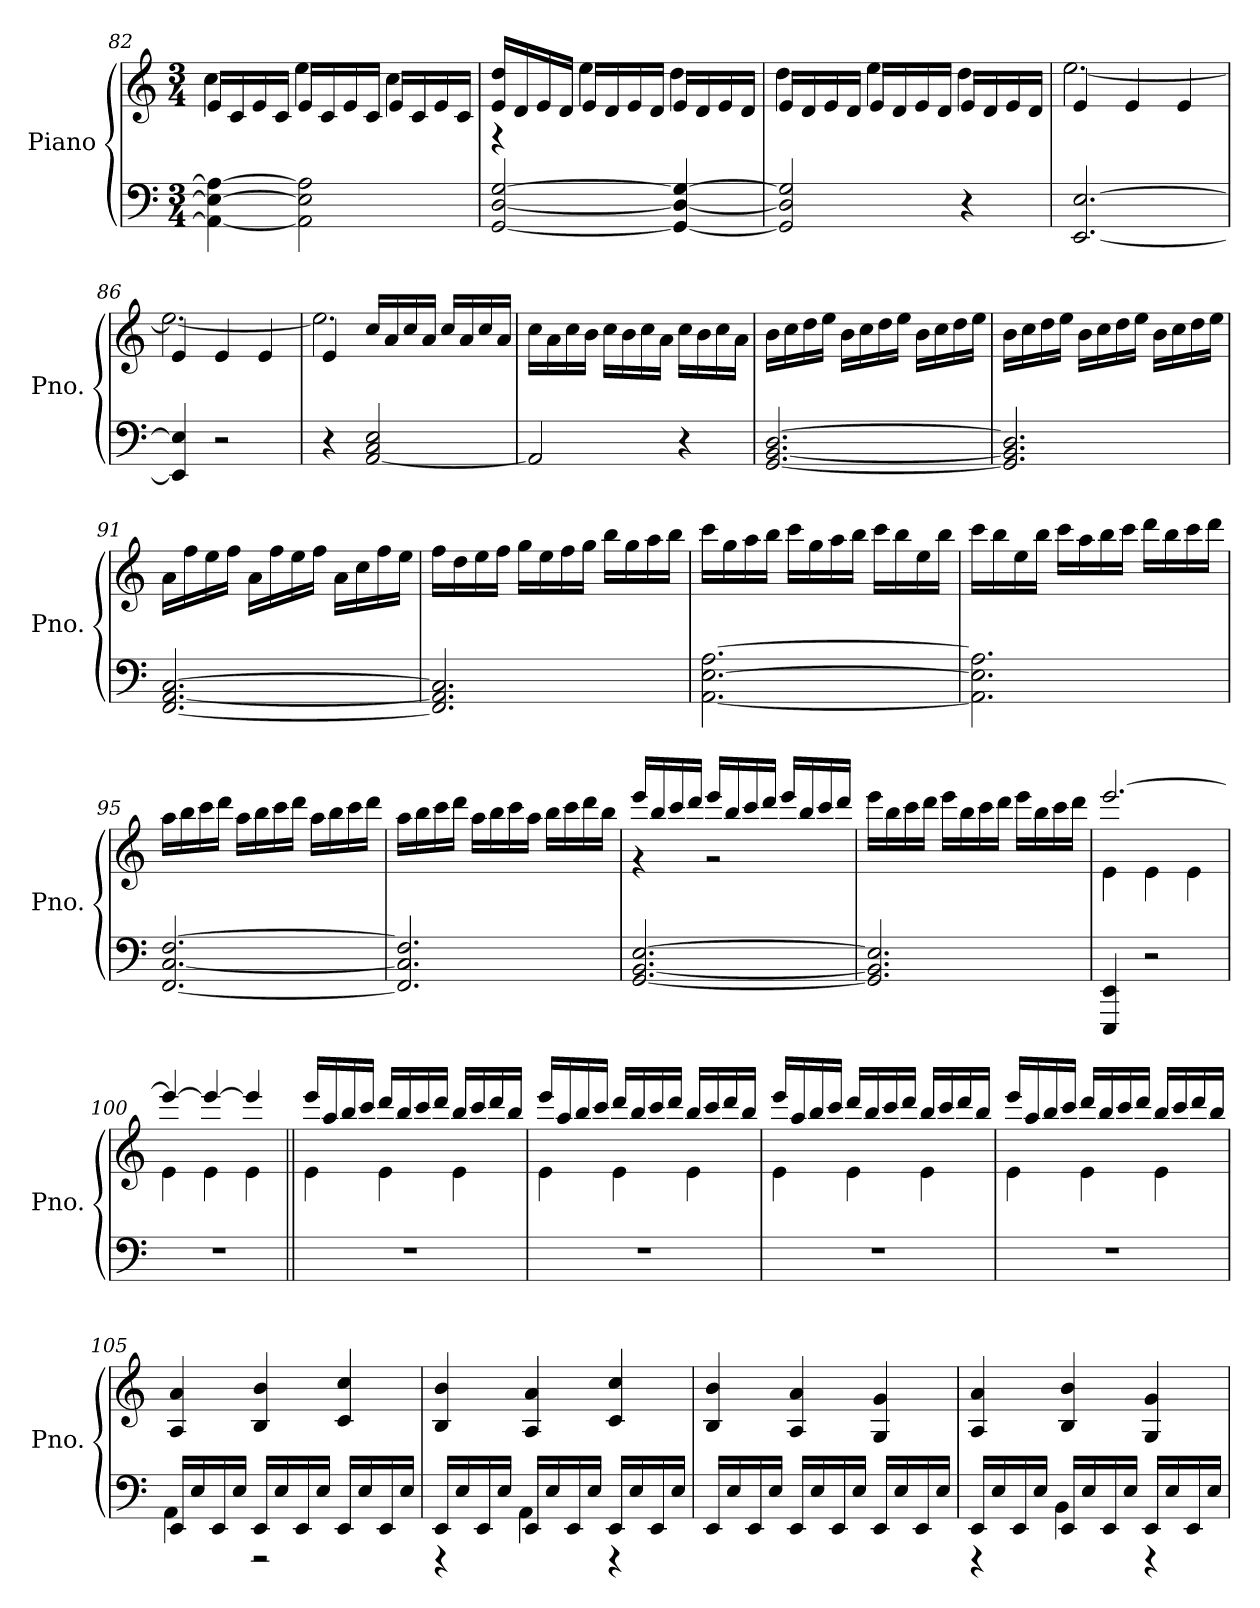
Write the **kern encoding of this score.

**kern	**kern
*part1	*part1
*staff2	*staff1
*I"Piano	*
*I'Pno.	*
*clefF4	*clefG2
*k[]	*k[]
*M3/4	*M3/4
=82	=82
*	*^
4AA\_ 4E\_ 4A\_	16e/LL	4cc\
.	16c/	.
.	16e/	.
.	16c/JJ	.
2AA\] 2E\] 2A\]	16e/LL	4ee\
.	16c/	.
.	16e/	.
.	16c/JJ	.
.	16e/LL	4cc\
.	16c/	.
.	16e/	.
.	16c/JJ	.
!!LO:LB:g=z	!!
=83	=83	=83
[2GG/ [2D/ [2G/	16e/ 16dd/LL	4r
.	16d/	.
.	16e/	.
.	16d/JJ	.
.	16e/LL	4ee\
.	16d/	.
.	16e/	.
.	16d/JJ	.
4GG/_ 4D/_ 4G/_	16e/LL	4dd\
.	16d/	.
.	16e/	.
.	16d/JJ	.
=84	=84	=84
2GG/] 2D/] 2G/]	16e/LL	4dd\
.	16d/	.
.	16e/	.
.	16d/JJ	.
.	16e/LL	4ee\
.	16d/	.
.	16e/	.
.	16d/JJ	.
4r	16e/LL	4dd\
.	16d/	.
.	16e/	.
.	16d/JJ	.
=85	=85	=85
[2.EE/ [2.E/	4e/	[2.ee\
.	4e/	.
.	4e/	.
=86	=86	=86
4EE/] 4E/]	4e/	2.ee\_
2r	4e/	.
.	4e/	.
=87	=87	=87
4r	4e/	2.ee\]
[2AA/ 2C/ 2E/	16cc/LL	.
.	16a/	.
.	16cc/	.
.	16a/JJ	.
.	16cc/LL	.
.	16a/	.
.	16cc/	.
.	16a/JJ	.
*	*v	*v
!!LO:LB:g=z
=88	=88
2AA/]	16cc\LL
.	16a\
.	16cc\
.	16b\JJ
.	16cc\LL
.	16b\
.	16cc\
.	16a\JJ
4r	16cc\LL
.	16b\
.	16cc\
.	16a\JJ
=89	=89
[2.GG/ [2.BB/ [2.D/	16b\LL
.	16cc\
.	16dd\
.	16ee\JJ
.	16b\LL
.	16cc\
.	16dd\
.	16ee\JJ
.	16b\LL
.	16cc\
.	16dd\
.	16ee\JJ
=90	=90
2.GG/] 2.BB/] 2.D/]	16b\LL
.	16cc\
.	16dd\
.	16ee\JJ
.	16b\LL
.	16cc\
.	16dd\
.	16ee\JJ
.	16b\LL
.	16cc\
.	16dd\
.	16ee\JJ
=91	=91
[2.FF/ [2.AA/ [2.C/	16a\LL
.	16ff\
.	16ee\
.	16ff\JJ
.	16a\LL
.	16ff\
.	16ee\
.	16ff\JJ
.	16a\LL
.	16cc\
.	16ff\
.	16ee\JJ
!!LO:LB:g=z
=92	=92
2.FF/] 2.AA/] 2.C/]	16ff\LL
.	16dd\
.	16ee\
.	16ff\JJ
.	16gg\LL
.	16ee\
.	16ff\
.	16gg\JJ
.	16bb\LL
.	16gg\
.	16aa\
.	16bb\JJ
=93	=93
[2.AA\ [2.E\ [2.A\	16ccc\LL
.	16gg\
.	16aa\
.	16bb\JJ
.	16ccc\LL
.	16gg\
.	16aa\
.	16bb\JJ
.	16ccc\LL
.	16bb\
.	16ee\
.	16bb\JJ
=94	=94
2.AA\] 2.E\] 2.A\]	16ccc\LL
.	16bb\
.	16ee\
.	16bb\JJ
.	16ccc\LL
.	16aa\
.	16bb\
.	16ccc\JJ
.	16ddd\LL
.	16bb\
.	16ccc\
.	16ddd\JJ
!!LO:PB:g=z
=95	=95
[2.FF/ [2.C/ [2.F/	16aa\LL
.	16bb\
.	16ccc\
.	16ddd\JJ
.	16aa\LL
.	16bb\
.	16ccc\
.	16ddd\JJ
.	16aa\LL
.	16bb\
.	16ccc\
.	16ddd\JJ
=96	=96
2.FF/] 2.C/] 2.F/]	16aa\LL
.	16bb\
.	16ccc\
.	16ddd\JJ
.	16aa\LL
.	16bb\
.	16ccc\
.	16aa\JJ
.	16bb\LL
.	16ccc\
.	16ddd\
.	16bb\JJ
=97	=97
*	*^
[2.GG/ [2.BB/ [2.E/	16eee/LL	4r
.	16bb/	.
.	16ccc/	.
.	16ddd/JJ	.
.	16eee/LL	2r
.	16bb/	.
.	16ccc/	.
.	16ddd/JJ	.
.	16eee/LL	.
.	16bb/	.
.	16ccc/	.
.	16ddd/JJ	.
*	*v	*v
!!LO:LB:g=z
=98	=98
2.GG/] 2.BB/] 2.E/]	16eee\LL
.	16bb\
.	16ccc\
.	16ddd\JJ
.	16eee\LL
.	16bb\
.	16ccc\
.	16ddd\JJ
.	16eee\LL
.	16bb\
.	16ccc\
.	16ddd\JJ
=99	=99
*	*^
4EEE/ 4EE/	[2.eee/	4e\
2r	.	4e\
.	.	4e\
=100	=100	=100
2.r	4eee/_	4e\
.	4eee/_	4e\
.	4eee/]	4e\
=101||	=101||	=101||
2.r	16eee/LL	4e\
.	16aa/	.
.	16bb/	.
.	16ccc/JJ	.
.	16ddd/LL	4e\
.	16bb/	.
.	16ccc/	.
.	16ddd/JJ	.
.	16bb/LL	4e\
.	16ccc/	.
.	16ddd/	.
.	16bb/JJ	.
!!LO:LB:g=z	!!
=102	=102	=102
2.r	16eee/LL	4e\
.	16aa/	.
.	16bb/	.
.	16ccc/JJ	.
.	16ddd/LL	4e\
.	16bb/	.
.	16ccc/	.
.	16ddd/JJ	.
.	16bb/LL	4e\
.	16ccc/	.
.	16ddd/	.
.	16bb/JJ	.
=103	=103	=103
2.r	16eee/LL	4e\
.	16aa/	.
.	16bb/	.
.	16ccc/JJ	.
.	16ddd/LL	4e\
.	16bb/	.
.	16ccc/	.
.	16ddd/JJ	.
.	16bb/LL	4e\
.	16ccc/	.
.	16ddd/	.
.	16bb/JJ	.
=104	=104	=104
2.r	16eee/LL	4e\
.	16aa/	.
.	16bb/	.
.	16ccc/JJ	.
.	16ddd/LL	4e\
.	16bb/	.
.	16ccc/	.
.	16ddd/JJ	.
.	16bb/LL	4e\
.	16ccc/	.
.	16ddd/	.
.	16bb/JJ	.
*	*v	*v
!!LO:LB:g=z
=105	=105
*^	*
16EE/LL	4AA\	4A/ 4a/
16E/	.	.
16EE/	.	.
16E/JJ	.	.
16EE/LL	2r	4B/ 4b/
16E/	.	.
16EE/	.	.
16E/JJ	.	.
16EE/LL	.	4c/ 4cc/
16E/	.	.
16EE/	.	.
16E/JJ	.	.
=106	=106	=106
16EE/LL	4r	4B/ 4b/
16E/	.	.
16EE/	.	.
16E/JJ	.	.
16EE/LL	4AA\	4A/ 4a/
16E/	.	.
16EE/	.	.
16E/JJ	.	.
16EE/LL	4r	4c/ 4cc/
16E/	.	.
16EE/	.	.
16E/JJ	.	.
*v	*v	*
=107	=107
16EE/LL	4B/ 4b/
16E/	.
16EE/	.
16E/JJ	.
16EE/LL	4A/ 4a/
16E/	.
16EE/	.
16E/JJ	.
16EE/LL	4G/ 4g/
16E/	.
16EE/	.
16E/JJ	.
=108	=108
*^	*
16EE/LL	4r	4A/ 4a/
16E/	.	.
16EE/	.	.
16E/JJ	.	.
16EE/LL	4BB\	4B/ 4b/
16E/	.	.
16EE/	.	.
16E/JJ	.	.
16EE/LL	4r	4G/ 4g/
16E/	.	.
16EE/	.	.
16E/JJ	.	.
*v	*v	*
=	=
*-	*-
